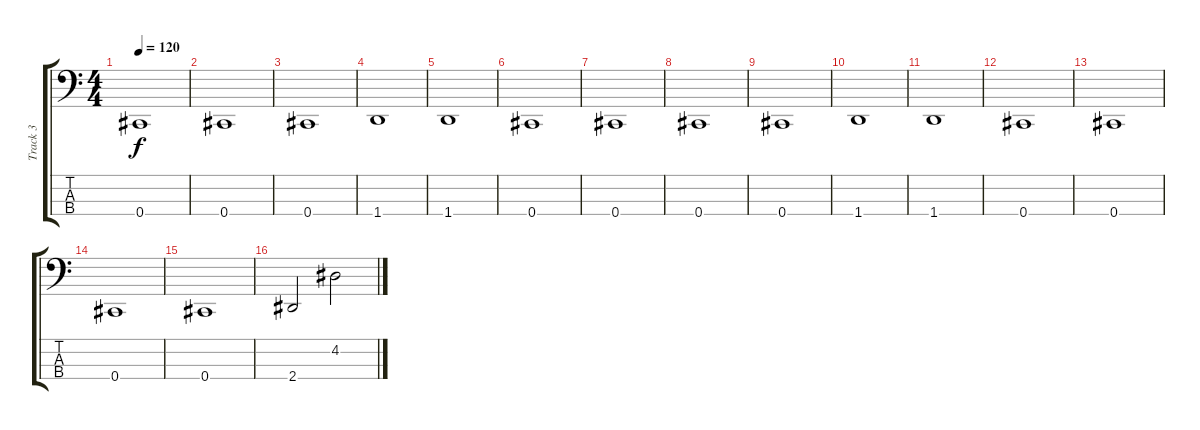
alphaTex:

\track ("Track 3" "Track 3") {instrument electricbassfinger}
\staff {score tabs}
\tuning (E2 B1 Gb1 Db1) {hide}
\ts (4 4)
\tempo 120
\clef f4
\ks c
0.4.1{dy f} |
0.4.1 |
0.4.1 |
1.4.1 |
1.4.1 |
0.4.1 |
0.4.1 |
0.4.1 |
0.4.1 |
1.4.1 |
1.4.1 |
0.4.1 |
0.4.1 |
0.4.1 |
0.4.1 |
2.4.2 4.2.2
